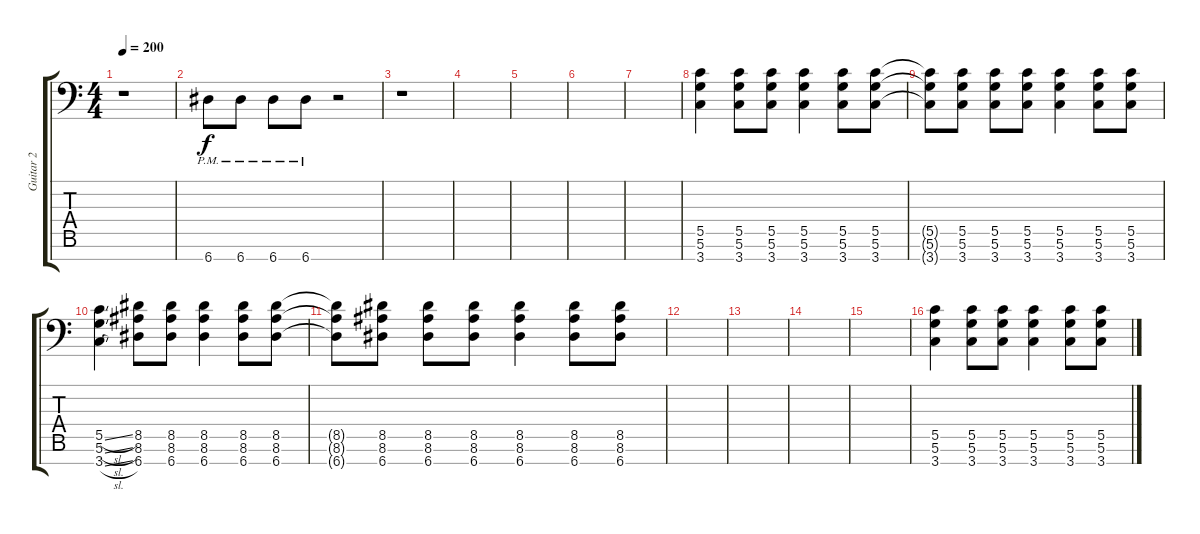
\track ("Guitar 2" "Guitar 2") {instrument distortionguitar}
\staff {score tabs}
\tuning (D4 A3 F3 C3 G2 D2 A1) {hide}
\ts (4 4)
\tempo 200
\clef f4
\ks c
r.1{dy f} |
6.7{pm}.8 6.7{pm}.8 6.7{pm}.8 6.7{pm}.8 r.2 |
r.1 |
|
|
|
|
(5.5 5.6 3.7).4 (5.5 5.6 3.7).8 (5.5 5.6 3.7).8 (5.5 5.6 3.7).4 (5.5 5.6 3.7).8 (5.5 5.6 3.7).8 |
(5.5{t} 5.6{t} 3.7{t}).8 (5.5 5.6 3.7).8 (5.5 5.6 3.7).8 (5.5 5.6 3.7).8 (5.5 5.6 3.7).4 (5.5 5.6 3.7).8 (5.5 5.6 3.7).8 |
(5.5{sl} 5.6{sl} 3.7{sl}).4 (8.5 8.6 6.7).8 (8.5 8.6 6.7).8 (8.5 8.6 6.7).4 (8.5 8.6 6.7).8 (8.5 8.6 6.7).8 |
(8.5{t} 8.6{t} 6.7{t}).8 (8.5 8.6 6.7).8 (8.5 8.6 6.7).8 (8.5 8.6 6.7).8 (8.5 8.6 6.7).4 (8.5 8.6 6.7).8 (8.5 8.6 6.7).8 |
|
|
|
|
(5.5 5.6 3.7).4 (5.5 5.6 3.7).8 (5.5 5.6 3.7).8 (5.5 5.6 3.7).4 (5.5 5.6 3.7).8 (5.5 5.6 3.7).8
